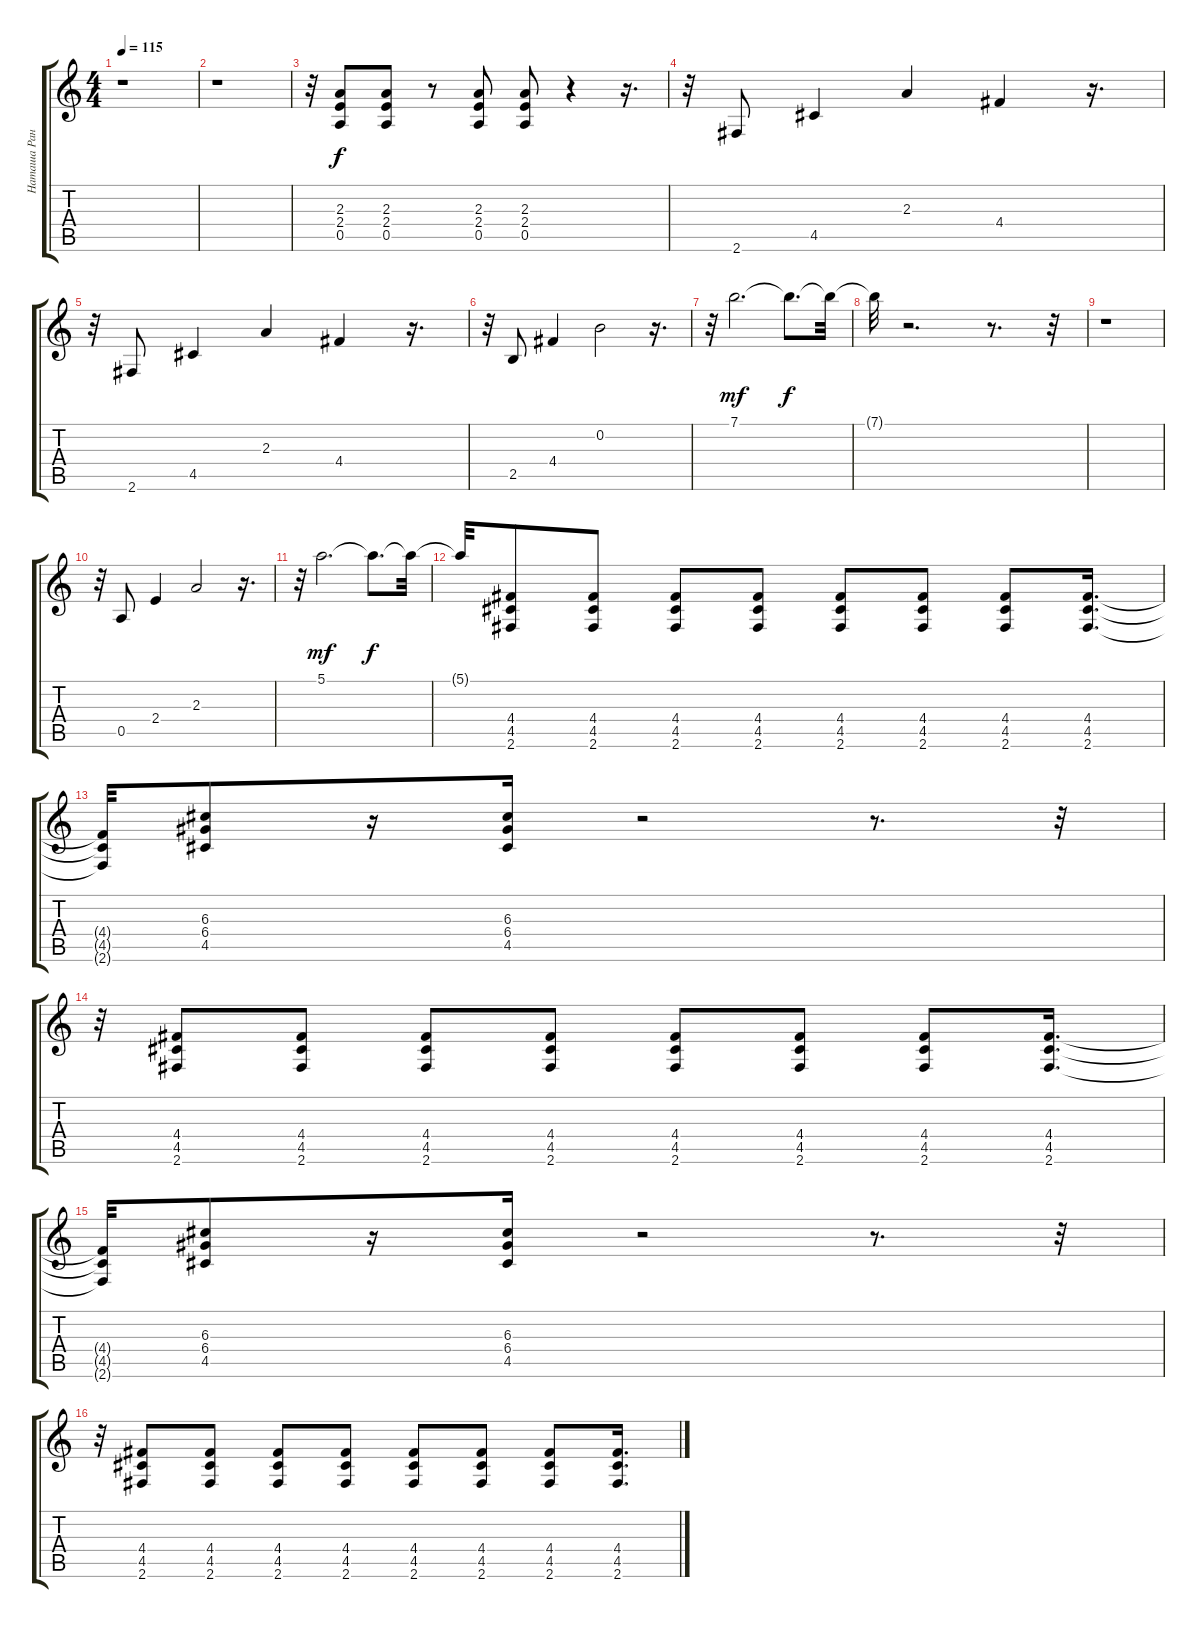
\track ("Наташа Ранетка" "Наташа Ран") {instrument distortionguitar}
\staff {score tabs}
\tuning (E4 B3 G3 D3 A2 E2) {hide}
\ts (4 4)
\tempo 115
\clef g2
\ks c
r.1{dy f} |
r.1 |
r.32 (2.3 2.4 0.5).8 (2.3 2.4 0.5).8 r.8 (2.3 2.4 0.5).8 (2.3 2.4 0.5).8 r.4 r.16{d} |
r.32 2.6.8 4.5.4 2.3.4 4.4.4 r.16{d} |
r.32 2.6.8 4.5.4 2.3.4 4.4.4 r.16{d} |
r.32 2.5.8 4.4.4 0.2.2 r.16{d} |
r.32 7.1.2{d dy mf} 7.1{t}.8{d dy f} 7.1{t}.32 |
7.1{t}.32 r.2{d} r.8{d} r.32 |
r.1 |
r.32 0.5.8 2.4.4 2.3.2 r.16{d} |
r.32 5.1.2{d dy mf} 5.1{t}.8{d dy f} 5.1{t}.32 |
5.1{t}.32 (4.4 4.5 2.6).8 (4.4 4.5 2.6).8 (4.4 4.5 2.6).8 (4.4 4.5 2.6).8 (4.4 4.5 2.6).8 (4.4 4.5 2.6).8 (4.4 4.5 2.6).8 (4.4 4.5 2.6).16{d} |
(4.4{t} 4.5{t} 2.6{t}).32 (6.3 6.4 4.5).8 r.16 (6.3 6.4 4.5).16 r.2 r.8{d} r.32 |
r.32 (4.4 4.5 2.6).8 (4.4 4.5 2.6).8 (4.4 4.5 2.6).8 (4.4 4.5 2.6).8 (4.4 4.5 2.6).8 (4.4 4.5 2.6).8 (4.4 4.5 2.6).8 (4.4 4.5 2.6).16{d} |
(4.4{t} 4.5{t} 2.6{t}).32 (6.3 6.4 4.5).8 r.16 (6.3 6.4 4.5).16 r.2 r.8{d} r.32 |
r.32 (4.4 4.5 2.6).8 (4.4 4.5 2.6).8 (4.4 4.5 2.6).8 (4.4 4.5 2.6).8 (4.4 4.5 2.6).8 (4.4 4.5 2.6).8 (4.4 4.5 2.6).8 (4.4 4.5 2.6).16{d}
